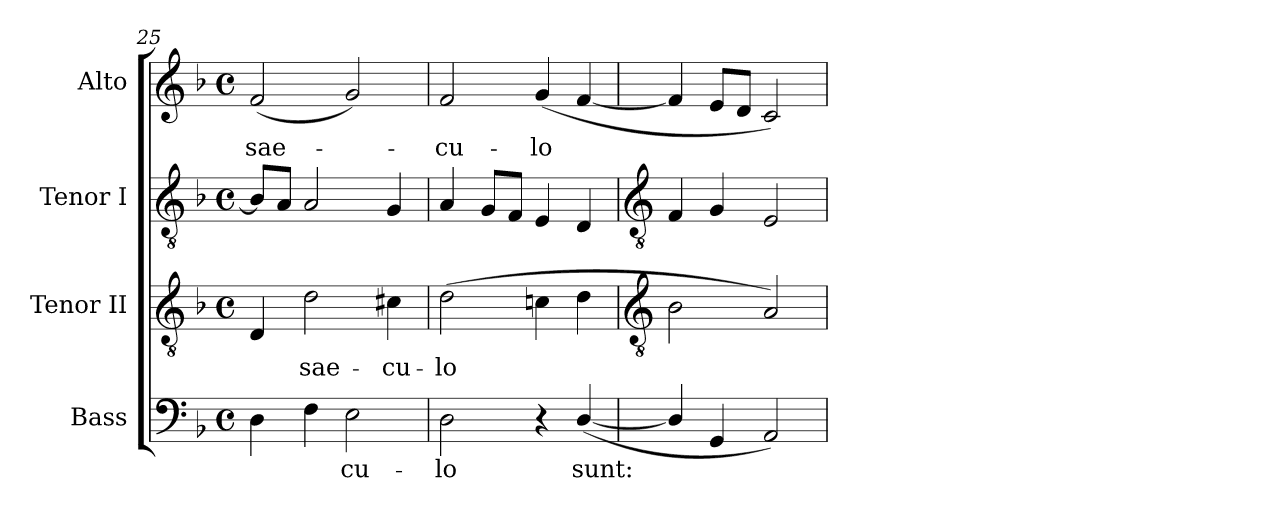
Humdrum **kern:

**kern	**text	**kern	**text	**kern	**kern	**text
*part4	*part4	*part3	*part3	*part2	*part1	*part1
*staff4	*staff4	*staff3	*staff3	*staff2	*staff1	*staff1
*I"Bass	*	*I"Tenor II	*	*I"Tenor I	*I"Alto	*
*I'B	*	*I'T II	*	*I'T I	*I'A	*
*clefF4	*	*clefGv2	*	*clefGv2	*clefG2	*
*k[b-]	*	*k[b-]	*	*k[b-]	*k[b-]	*
*F:	*	*F:	*	*F:	*F:	*
*M4/4	*	*M4/4	*	*M4/4	*M4/4	*
*met(c)	*	*met(c)	*	*met(c)	*met(c)	*
=25	=25	=25	=25	=25	=25	=25
!	!	!	!	!	!	!LO:LY:b
4D	.	4D	.	8B-L]	(<2f	sae-
.	.	.	.	8AJ	.	.
!	!	!	!LO:LY:b	!	!	!
4F	.	2d	sae-	2A	.	.
!	!LO:LY:b	!	!	!	!	!
2E	cu-	.	.	.	2g)	.
!	!	!	!LO:LY:b	!	!	!
.	.	4c#X	-cu-	4G	.	.
=26	=26	=26	=26	=26	=26	=26
!	!LO:LY:b	!	!LO:LY:b	!	!	!LO:LY:b
2D	-lo	(<2d	-lo	4A	2f	cu-
.	.	.	.	8GL	.	.
.	.	.	.	8FJ	.	.
!	!	!	!	!	!	!LO:LY:b
4r	.	4cn	.	4E	(<4g	-lo
!	!LO:LY:b	!	!	!	!	!
(<[4D/	sunt:	4d	.	4D	[4f	.
!!LO:LB:g=z
=27	=27	=27	=27	=27	=27	=27
*	*	*clefGv2	*	*clefGv2	*	*
4D/]	.	2B-	.	4F	4f]	.
4GG	.	.	.	4G	8eL	.
.	.	.	.	.	8dJ	.
2AA)	.	2A)	.	2E	2c)	.
=	=	=	=	=	=	=
*-	*-	*-	*-	*-	*-	*-
